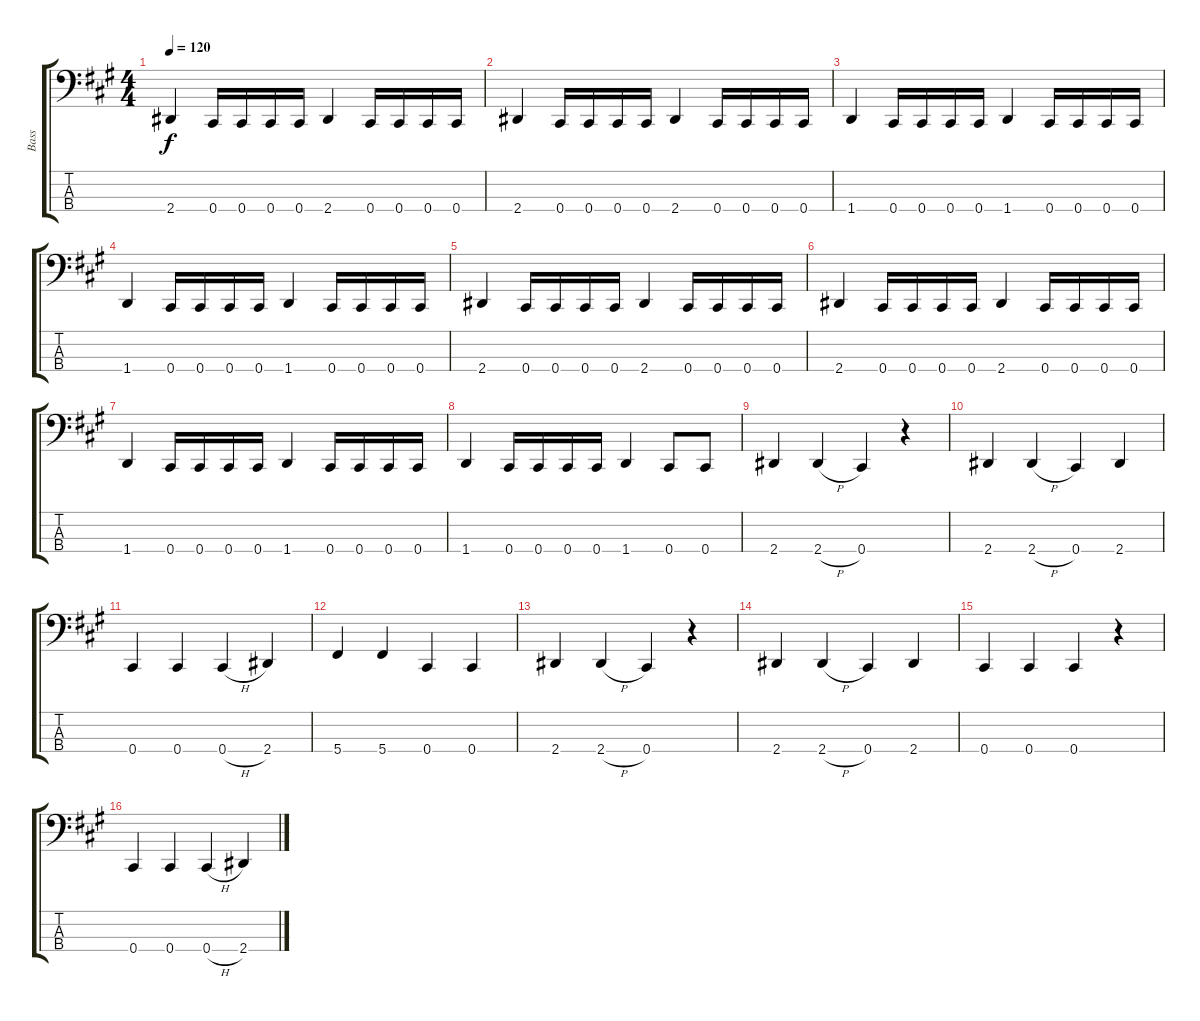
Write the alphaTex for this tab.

\track ("Bass" "Bass") {instrument electricbassfinger}
\staff {score tabs}
\tuning (E2 B1 Gb1 Db1) {hide}
\ts (4 4)
\tempo 120
\clef f4
\ks a
2.4.4{dy f} 0.4.16 0.4.16 0.4.16 0.4.16 2.4.4 0.4.16 0.4.16 0.4.16 0.4.16 |
2.4.4 0.4.16 0.4.16 0.4.16 0.4.16 2.4.4 0.4.16 0.4.16 0.4.16 0.4.16 |
1.4.4 0.4.16 0.4.16 0.4.16 0.4.16 1.4.4 0.4.16 0.4.16 0.4.16 0.4.16 |
1.4.4 0.4.16 0.4.16 0.4.16 0.4.16 1.4.4 0.4.16 0.4.16 0.4.16 0.4.16 |
2.4.4 0.4.16 0.4.16 0.4.16 0.4.16 2.4.4 0.4.16 0.4.16 0.4.16 0.4.16 |
2.4.4 0.4.16 0.4.16 0.4.16 0.4.16 2.4.4 0.4.16 0.4.16 0.4.16 0.4.16 |
1.4.4 0.4.16 0.4.16 0.4.16 0.4.16 1.4.4 0.4.16 0.4.16 0.4.16 0.4.16 |
1.4.4 0.4.16 0.4.16 0.4.16 0.4.16 1.4.4 0.4.8 0.4.8 |
2.4.4 2.4{h}.4 0.4.4 r.4 |
2.4.4 2.4{h}.4 0.4.4 2.4.4 |
0.4.4 0.4.4 0.4{h}.4 2.4.4 |
5.4.4 5.4.4 0.4.4 0.4.4 |
2.4.4 2.4{h}.4 0.4.4 r.4 |
2.4.4 2.4{h}.4 0.4.4 2.4.4 |
0.4.4 0.4.4 0.4.4 r.4 |
0.4.4 0.4.4 0.4{h}.4 2.4.4
